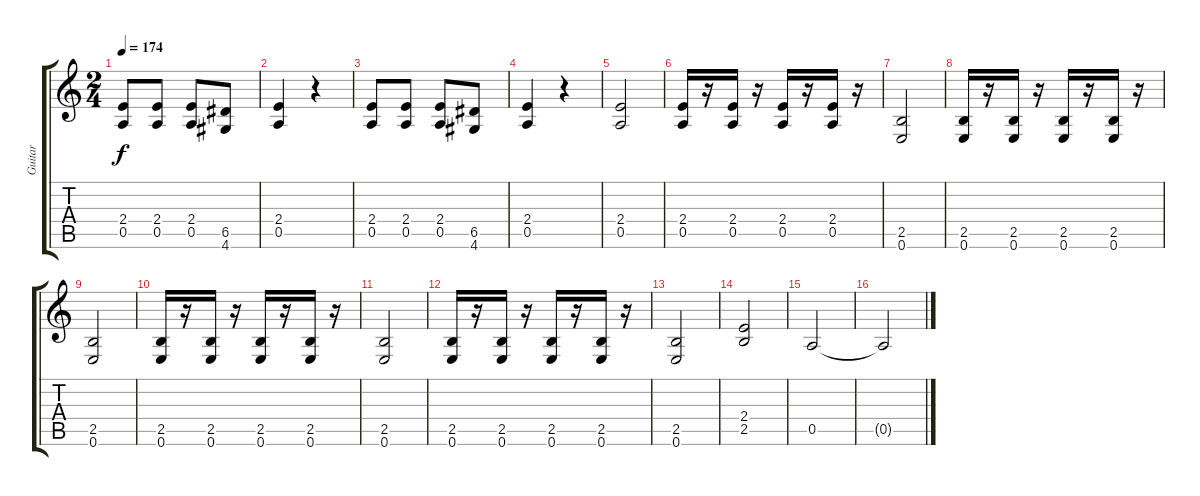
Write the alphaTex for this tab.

\track ("Guitar" "Guitar") {instrument distortionguitar}
\staff {score tabs}
\tuning (E4 B3 G3 D3 A2 E2) {hide}
\ts (2 4)
\tempo 174
\clef g2
\ks c
(2.4 0.5).8{dy f} (2.4 0.5).8 (2.4 0.5).8 (6.5 4.6).8 |
(2.4 0.5).4 r.4 |
(2.4 0.5).8 (2.4 0.5).8 (2.4 0.5).8 (6.5 4.6).8 |
(2.4 0.5).4 r.4 |
(2.4 0.5).2 |
(2.4 0.5).16 r.16 (2.4 0.5).16 r.16 (2.4 0.5).16 r.16 (2.4 0.5).16 r.16 |
(2.5 0.6).2 |
(2.5 0.6).16 r.16 (2.5 0.6).16 r.16 (2.5 0.6).16 r.16 (2.5 0.6).16 r.16 |
(2.5 0.6).2 |
(2.5 0.6).16 r.16 (2.5 0.6).16 r.16 (2.5 0.6).16 r.16 (2.5 0.6).16 r.16 |
(2.5 0.6).2 |
(2.5 0.6).16 r.16 (2.5 0.6).16 r.16 (2.5 0.6).16 r.16 (2.5 0.6).16 r.16 |
(2.5 0.6).2 |
(2.4 2.5).2 |
0.5.2 |
0.5{t}.2
